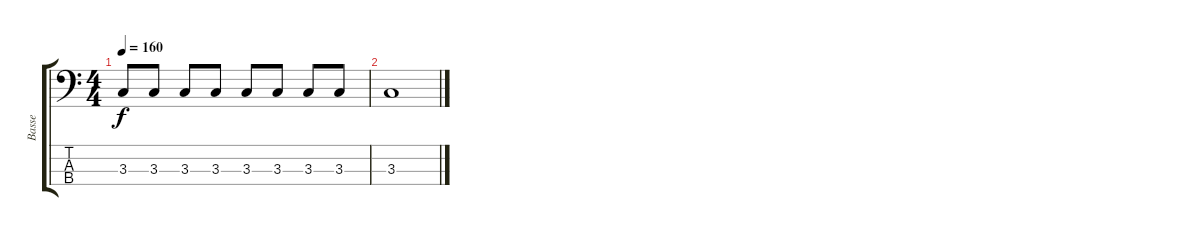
\track ("Basse" "Basse") {instrument electricbasspick}
\staff {score tabs}
\tuning (G2 D2 A1 E1) {hide}
\ts (4 4)
\tempo 160
\clef f4
\ks c
3.3.8{dy f} 3.3.8 3.3.8 3.3.8 3.3.8 3.3.8 3.3.8 3.3.8 |
3.3.1
